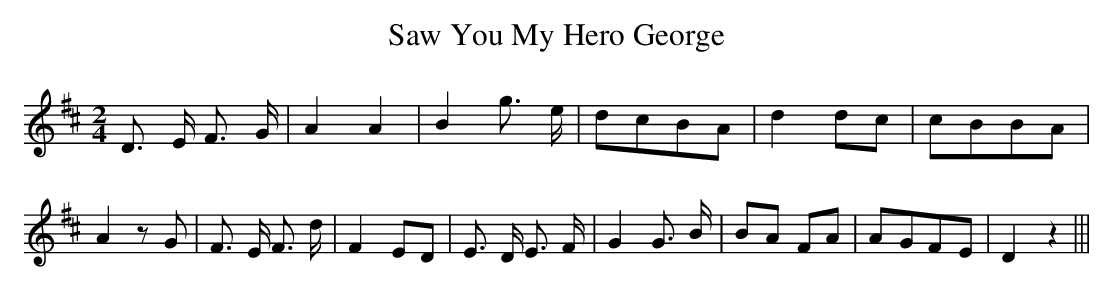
X:1
T:Saw You My Hero George
M:2/4
L:1/8
K:D
 D3/2- E/2 F3/2 G/2| A2 A2| B2 g3/2 e/2|d-cB-A| d2 dc|c-BB-A| A2 z G|\
 F3/2 E/2 F3/2 d/2| F2 ED| E3/2 D/2 E3/2 F/2| G2 G3/2 B/2|B-A FA|A-GF-E|\
 D2 z2|||
